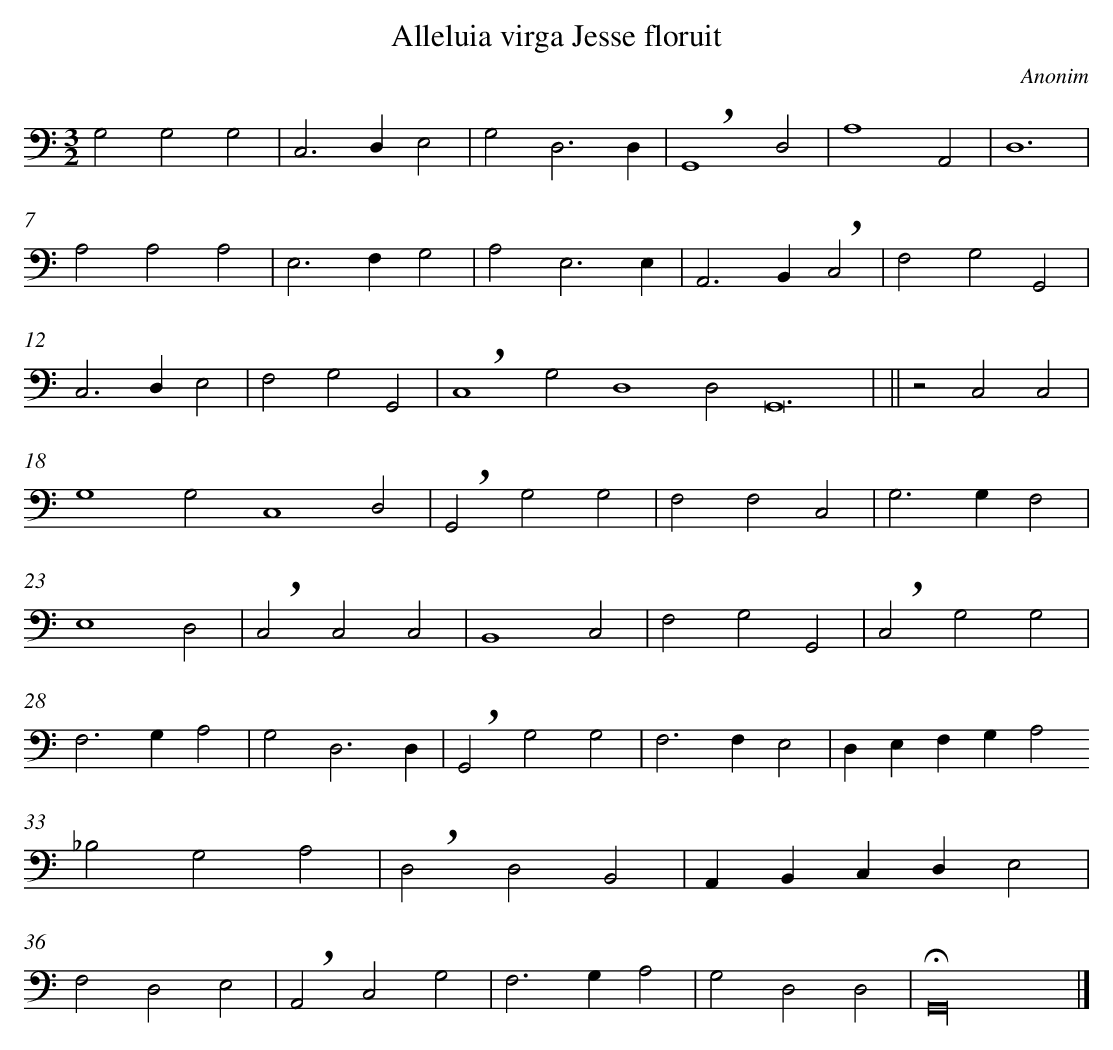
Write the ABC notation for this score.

X:1
T: Alleluia virga Jesse floruit
C: Anonim
L: 1/4
M: 3/2
K: C clef=bass
G,2G,2G,2 |
C,2>D,2E,2 |
G,2D,3D, |
!breath!G,,4D,2 |
A,4A,,2 |
D,6 |
A,2A,2A,2 |
E,2>F,2G,2 |
A,2E,3E, |
A,,2>B,,2!breath!C,2 |
F,2G,2G,,2 |
C,2>D,2E,2 |
F,2G,2G,,2 |
!breath!C,4G,2 [|]
D,4D,2 [|]
G,,12 |
 ||
z2C,2C,2 |
G,4G,2 [|]
C,4D,2 |
!breath!G,,2G,2G,2 |
F,2F,2C,2 |
G,2>G,2F,2 |
E,4D,2 |
!breath!C,2C,2C,2 |
B,,4C,2 |
F,2G,2G,,2 |
!breath!C,2G,2G,2 |
F,2>G,2A,2 |
G,2D,3D, |
!breath!G,,2G,2G,2 |
F,2>F,2E,2 |
D,E,F,G,A,2 [|]
_B,2G,2A,2 |
!breath!D,2D,2B,,2 |
A,,B,,C,D,E,2 |
F,2D,2E,2 |
!breath!A,,2C,2G,2 |
F,2>G,2A,2 |
G,2D,2D,2 |
!fermata!G,,16 |]
